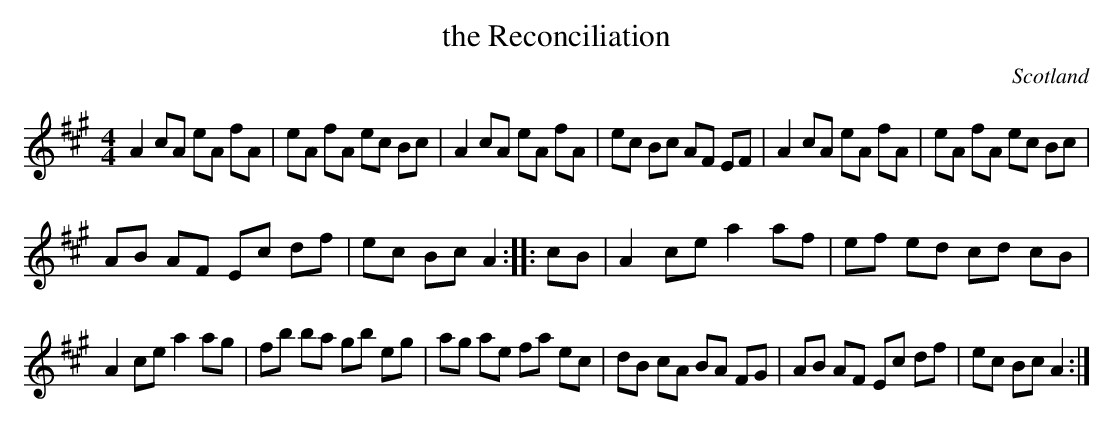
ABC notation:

X:1
T:the Reconciliation
M:4/4
O:Scotland
K:A major
A2cA eA fA|eA fA ec Bc|A2cA eA fA|ec Bc AF EF|\
A2cA eA fA|eA fA ec Bc|
AB AF Ec df|ec Bc A2 :: cB |\
A2ce a2af|ef ed cd cB|
A2ce a2ag|fb ba gb eg|\
ag ae fa ec|dB cA BA FG|AB AF Ec df|ec Bc A2:|
